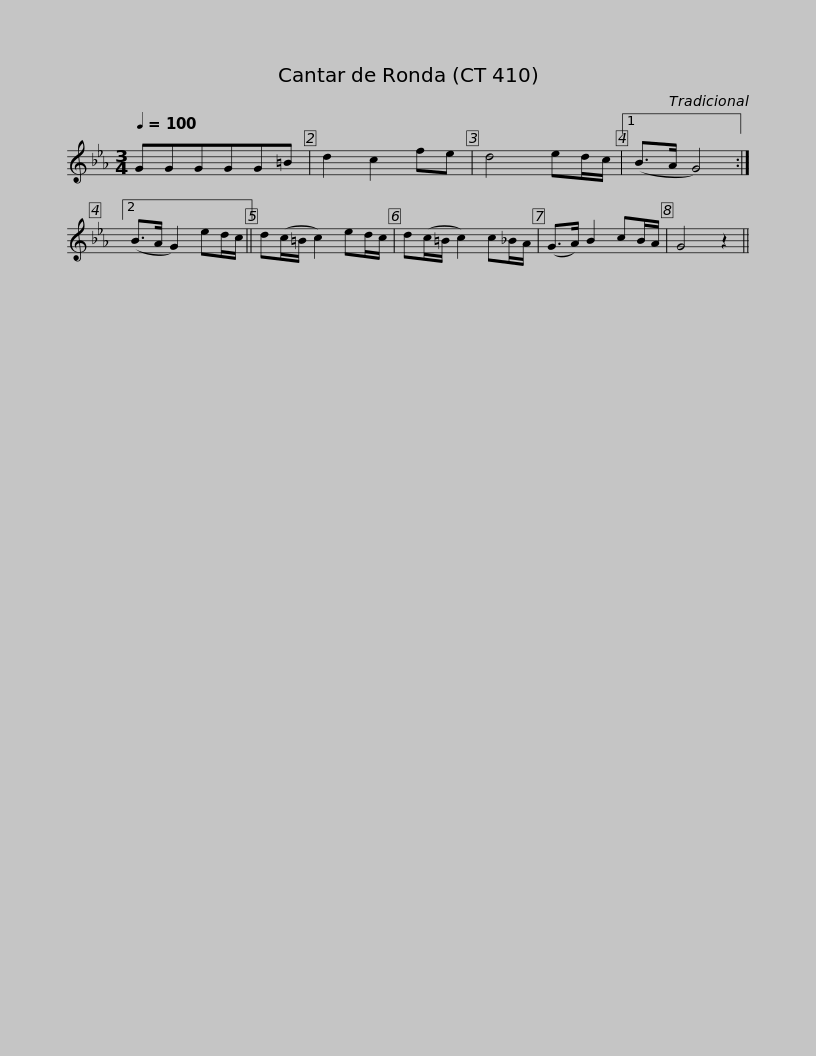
X:1
L:1/8
Q:1/4=100
M:3/4
I:linebreak $
K:Cmin
V:1 treble
V:1
 GGGGG=B | d2 c2 fe | d4 ed/c/ |1 (B>A G4) :|2 (B>A G2) ed/c/ || %5
 d(c/=B/ c2) ed/c/ | d(c/=B/ c2) c_B/A/ |$ (G>A) B2 cB/A/ | G4 z2 || %9
